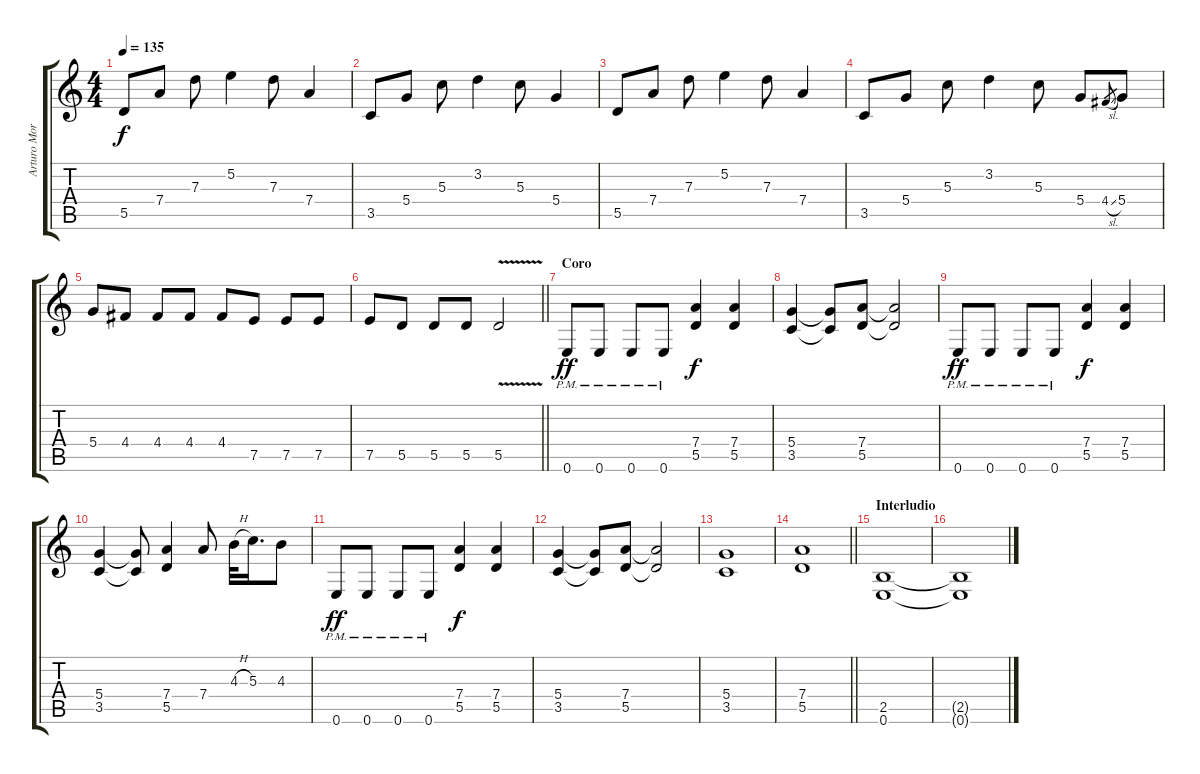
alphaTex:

\track ("Arturo Morras" "Arturo Mor") {instrument overdrivenguitar}
\staff {score tabs}
\tuning (E4 B3 G3 D3 A2 E2) {hide}
\ts (4 4)
\tempo 135
\clef g2
\ks c
5.5.8{dy f} 7.4.8 7.3.8 5.2.4 7.3.8 7.4.4 |
3.5.8 5.4.8 5.3.8 3.2.4 5.3.8 5.4.4 |
5.5.8 7.4.8 7.3.8 5.2.4 7.3.8 7.4.4 |
3.5.8 5.4.8 5.3.8 3.2.4 5.3.8 5.4.8 4.4{sl}.8{gr} 5.4.8 |
5.4.8 4.4.8 4.4.8 4.4.8 4.4.8 7.5.8 7.5.8 7.5.8 |
\barLineRight lightlight
7.5.8 5.5.8 5.5.8 5.5.8 5.5{v}.2 |
\section ("" "Coro")
0.6{pm}.8{dy ff} 0.6{pm}.8 0.6{pm}.8 0.6{pm}.8 (7.4 5.5).4{dy f} (7.4 5.5).4 |
(5.4 3.5).4 (5.4{t} 3.5{t}).8 (7.4 5.5).8 (7.4{t} 5.5{t}).2 |
0.6{pm}.8{dy ff} 0.6{pm}.8 0.6{pm}.8 0.6{pm}.8 (7.4 5.5).4{dy f} (7.4 5.5).4 |
(5.4 3.5).4 (5.4{t} 3.5{t}).8 (7.4 5.5).4 7.4.8 4.3{h}.32 5.3.16{d} 4.3.8 |
0.6{pm}.8{dy ff} 0.6{pm}.8 0.6{pm}.8 0.6{pm}.8 (7.4 5.5).4{dy f} (7.4 5.5).4 |
(5.4 3.5).4 (5.4{t} 3.5{t}).8 (7.4 5.5).8 (7.4{t} 5.5{t}).2 |
(5.4 3.5).1 |
\barLineRight lightlight
(7.4 5.5).1 |
\section ("" "Interludio")
(2.5 0.6).1 |
(2.5{t} 0.6{t}).1
